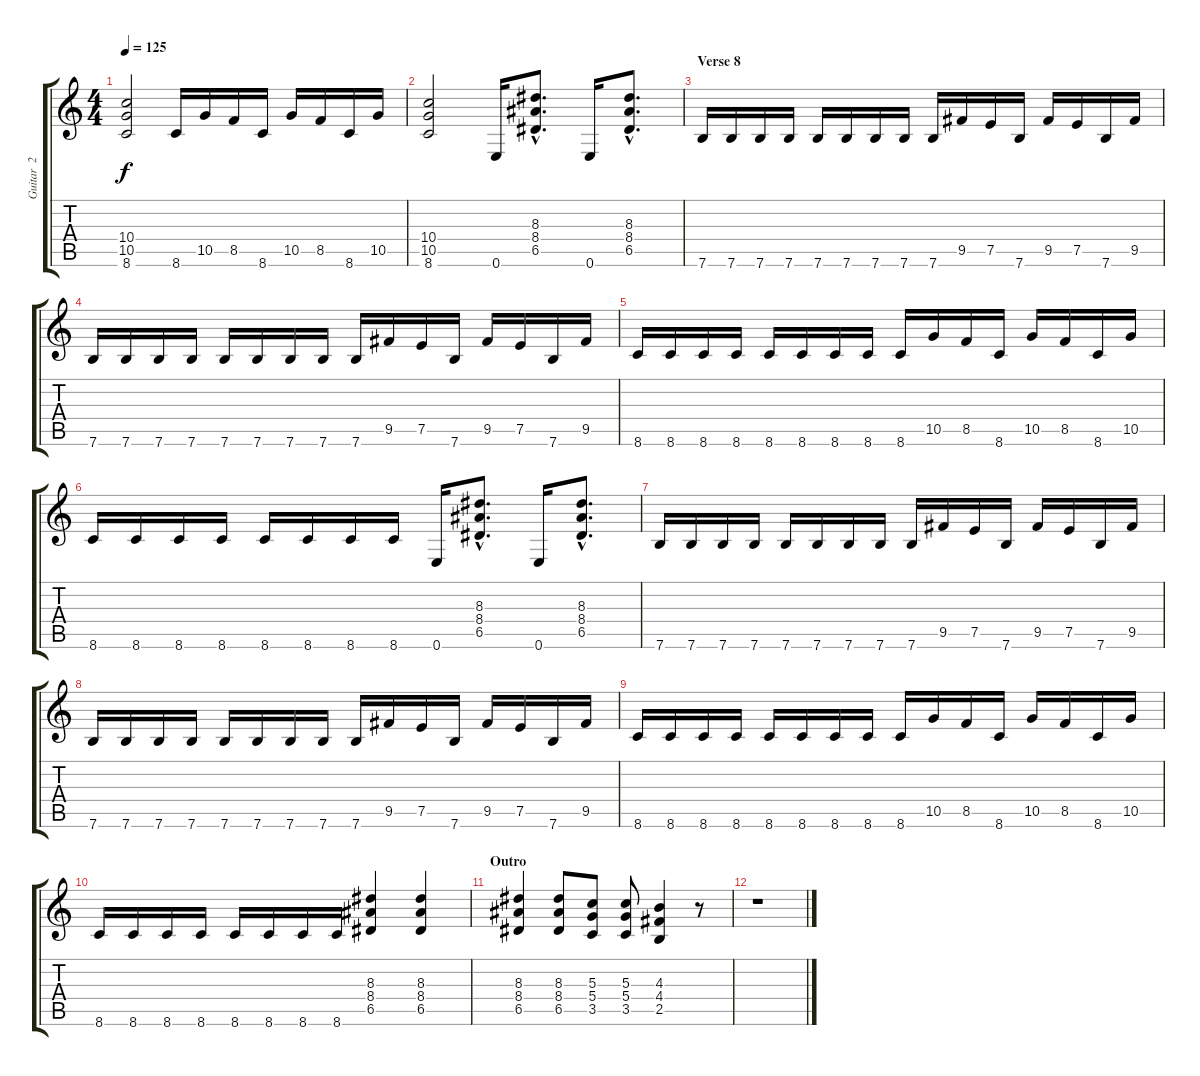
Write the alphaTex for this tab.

\track ("Guitar  2" "Guitar  2") {instrument distortionguitar}
\staff {score tabs}
\tuning (E4 B3 G3 D3 A2 E2) {hide}
\ts (4 4)
\tempo 125
\clef g2
\ks c
(10.4 10.5 8.6).2{dy f} 8.6.16 10.5.16 8.5.16 8.6.16 10.5.16 8.5.16 8.6.16 10.5.16 |
(10.4 10.5 8.6).2 0.6.16 (8.3{hac} 8.4{hac} 6.5{hac}).8{d} 0.6.16 (8.3{hac} 8.4{hac} 6.5{hac}).8{d} |
\section ("" "Verse 8")
7.6.16 7.6.16 7.6.16 7.6.16 7.6.16 7.6.16 7.6.16 7.6.16 7.6.16 9.5.16 7.5.16 7.6.16 9.5.16 7.5.16 7.6.16 9.5.16 |
7.6.16 7.6.16 7.6.16 7.6.16 7.6.16 7.6.16 7.6.16 7.6.16 7.6.16 9.5.16 7.5.16 7.6.16 9.5.16 7.5.16 7.6.16 9.5.16 |
8.6.16 8.6.16 8.6.16 8.6.16 8.6.16 8.6.16 8.6.16 8.6.16 8.6.16 10.5.16 8.5.16 8.6.16 10.5.16 8.5.16 8.6.16 10.5.16 |
8.6.16 8.6.16 8.6.16 8.6.16 8.6.16 8.6.16 8.6.16 8.6.16 0.6.16 (8.3{hac} 8.4{hac} 6.5{hac}).8{d} 0.6.16 (8.3{hac} 8.4{hac} 6.5{hac}).8{d} |
7.6.16 7.6.16 7.6.16 7.6.16 7.6.16 7.6.16 7.6.16 7.6.16 7.6.16 9.5.16 7.5.16 7.6.16 9.5.16 7.5.16 7.6.16 9.5.16 |
7.6.16 7.6.16 7.6.16 7.6.16 7.6.16 7.6.16 7.6.16 7.6.16 7.6.16 9.5.16 7.5.16 7.6.16 9.5.16 7.5.16 7.6.16 9.5.16 |
8.6.16 8.6.16 8.6.16 8.6.16 8.6.16 8.6.16 8.6.16 8.6.16 8.6.16 10.5.16 8.5.16 8.6.16 10.5.16 8.5.16 8.6.16 10.5.16 |
8.6.16 8.6.16 8.6.16 8.6.16 8.6.16 8.6.16 8.6.16 8.6.16 (8.3 8.4 6.5).4 (8.3 8.4 6.5).4 |
\section ("" "Outro")
(8.3 8.4 6.5).4 (8.3 8.4 6.5).8 (5.3 5.4 3.5).8 (5.3 5.4 3.5).8 (4.3 4.4 2.5).4 r.8 |
r.1
